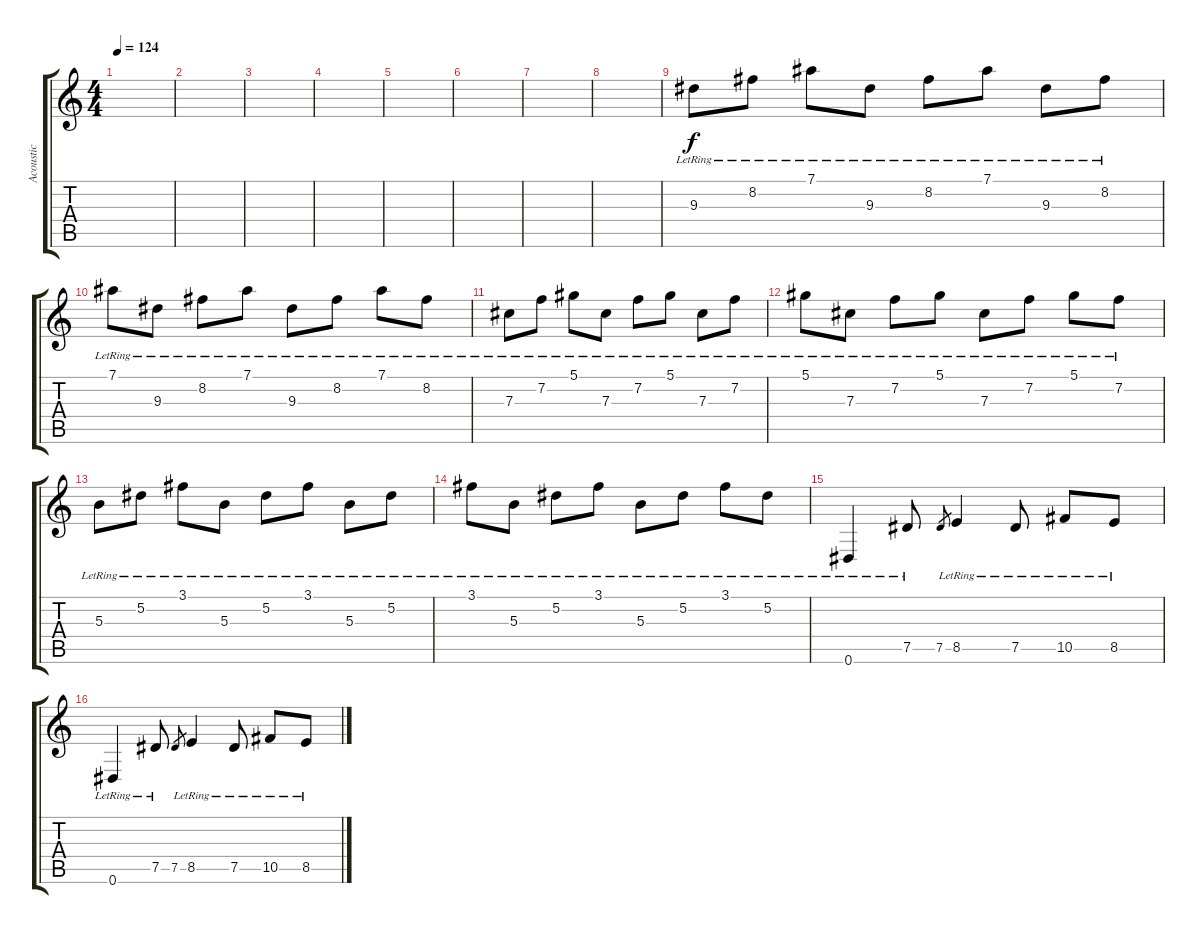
\track ("Acoustic" "Acoustic") {instrument acousticguitarsteel}
\staff {score tabs}
\tuning (Eb4 Bb3 Gb3 Db3 Ab2 Eb2) {hide}
\ts (4 4)
\tempo 124
\clef g2
\ks c
|
|
|
|
|
|
|
|
9.3{lr}.8 8.2{lr}.8 7.1{lr}.8 9.3{lr}.8 8.2{lr}.8 7.1{lr}.8 9.3{lr}.8 8.2{lr}.8 |
7.1{lr}.8 9.3{lr}.8 8.2{lr}.8 7.1{lr}.8 9.3{lr}.8 8.2{lr}.8 7.1{lr}.8 8.2{lr}.8 |
7.3{lr}.8 7.2{lr}.8 5.1{lr}.8 7.3{lr}.8 7.2{lr}.8 5.1{lr}.8 7.3{lr}.8 7.2{lr}.8 |
5.1{lr}.8 7.3{lr}.8 7.2{lr}.8 5.1{lr}.8 7.3{lr}.8 7.2{lr}.8 5.1{lr}.8 7.2{lr}.8 |
5.3{lr}.8 5.2{lr}.8 3.1{lr}.8 5.3{lr}.8 5.2{lr}.8 3.1{lr}.8 5.3{lr}.8 5.2{lr}.8 |
3.1{lr}.8 5.3{lr}.8 5.2{lr}.8 3.1{lr}.8 5.3{lr}.8 5.2{lr}.8 3.1{lr}.8 5.2{lr}.8 |
0.6{lr}.4 7.5{lr}.8 7.5.8{gr} 8.5{lr}.4 7.5{lr}.8 10.5{lr}.8 8.5{lr}.8 |
0.6{lr}.4 7.5{lr}.8 7.5.8{gr} 8.5{lr}.4 7.5{lr}.8 10.5{lr}.8 8.5{lr}.8
